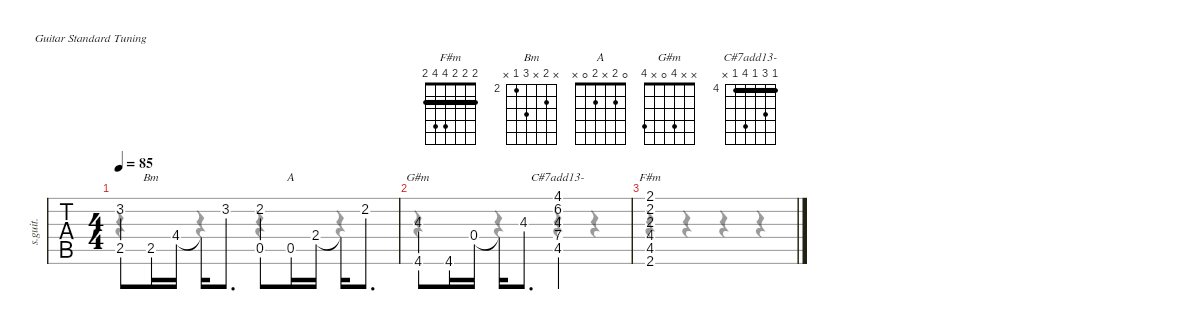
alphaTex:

\defaultSystemsLayout 4
\hideDynamics
\bracketExtendMode nobrackets
\track ("Piste 1" "s.guit.") {instrument acousticguitarsteel}
\staff {tabs}
\tuning (E4 B3 G3 D3 A2 E2)
\chord ("F#m" 2 2 2 4 4 2) {barre (2 2 2)}
\chord ("Bm" x 3 x 4 2 x) {firstfret 2}
\chord ("A" 0 2 x 2 0 x)
\chord ("G#m" x x 4 0 x 4)
\chord ("C#7add13-" 4 6 4 7 4 x) {firstfret 4 barre (4 4)}
\voice
\ts (4 4)
\tempo 85
\clef g2
\ks c
(3.2 2.5).8{dy f beam Up} 2.5.16{ch "Bm" beam Up} 4.4{acc #}.16{beam Up} 4.4{t acc #}.16{beam Up} 3.2.8{d beam Up} (2.2{acc #} 0.5).8{beam Up} 0.5.16{ch "A" beam Up} 2.4.16{beam Up} 2.4{t}.16{beam Up} 2.2{acc #}.8{d beam Up} |
(4.3 4.6{acc #}).8{ch "G#m" beam Up} 4.6{acc #}.16{beam Up} 0.4.16{beam Up} 0.4{t}.16{beam Up} 4.3.8{d beam Up} (4.1{acc #} 6.2 4.3 7.4 4.5{acc #}).2{ch "C#7add13-" beam Up} |
(2.1{acc #} 2.2{acc #} 2.3 4.4{acc #} 4.5{acc #} 2.6{acc #}).1{ch "F#m" beam Up}
\voice
\clef g2
\ottava regular
\simile none
\ks c
r.4{dy mf beam Down} r.4{beam Down} r.4{beam Down} r.4{beam Down} |
r.4{beam Down} r.4{beam Down} r.4{beam Down} r.4{beam Down} |
r.4{beam Down} r.4{beam Down} r.4{beam Down} r.4{beam Down}
